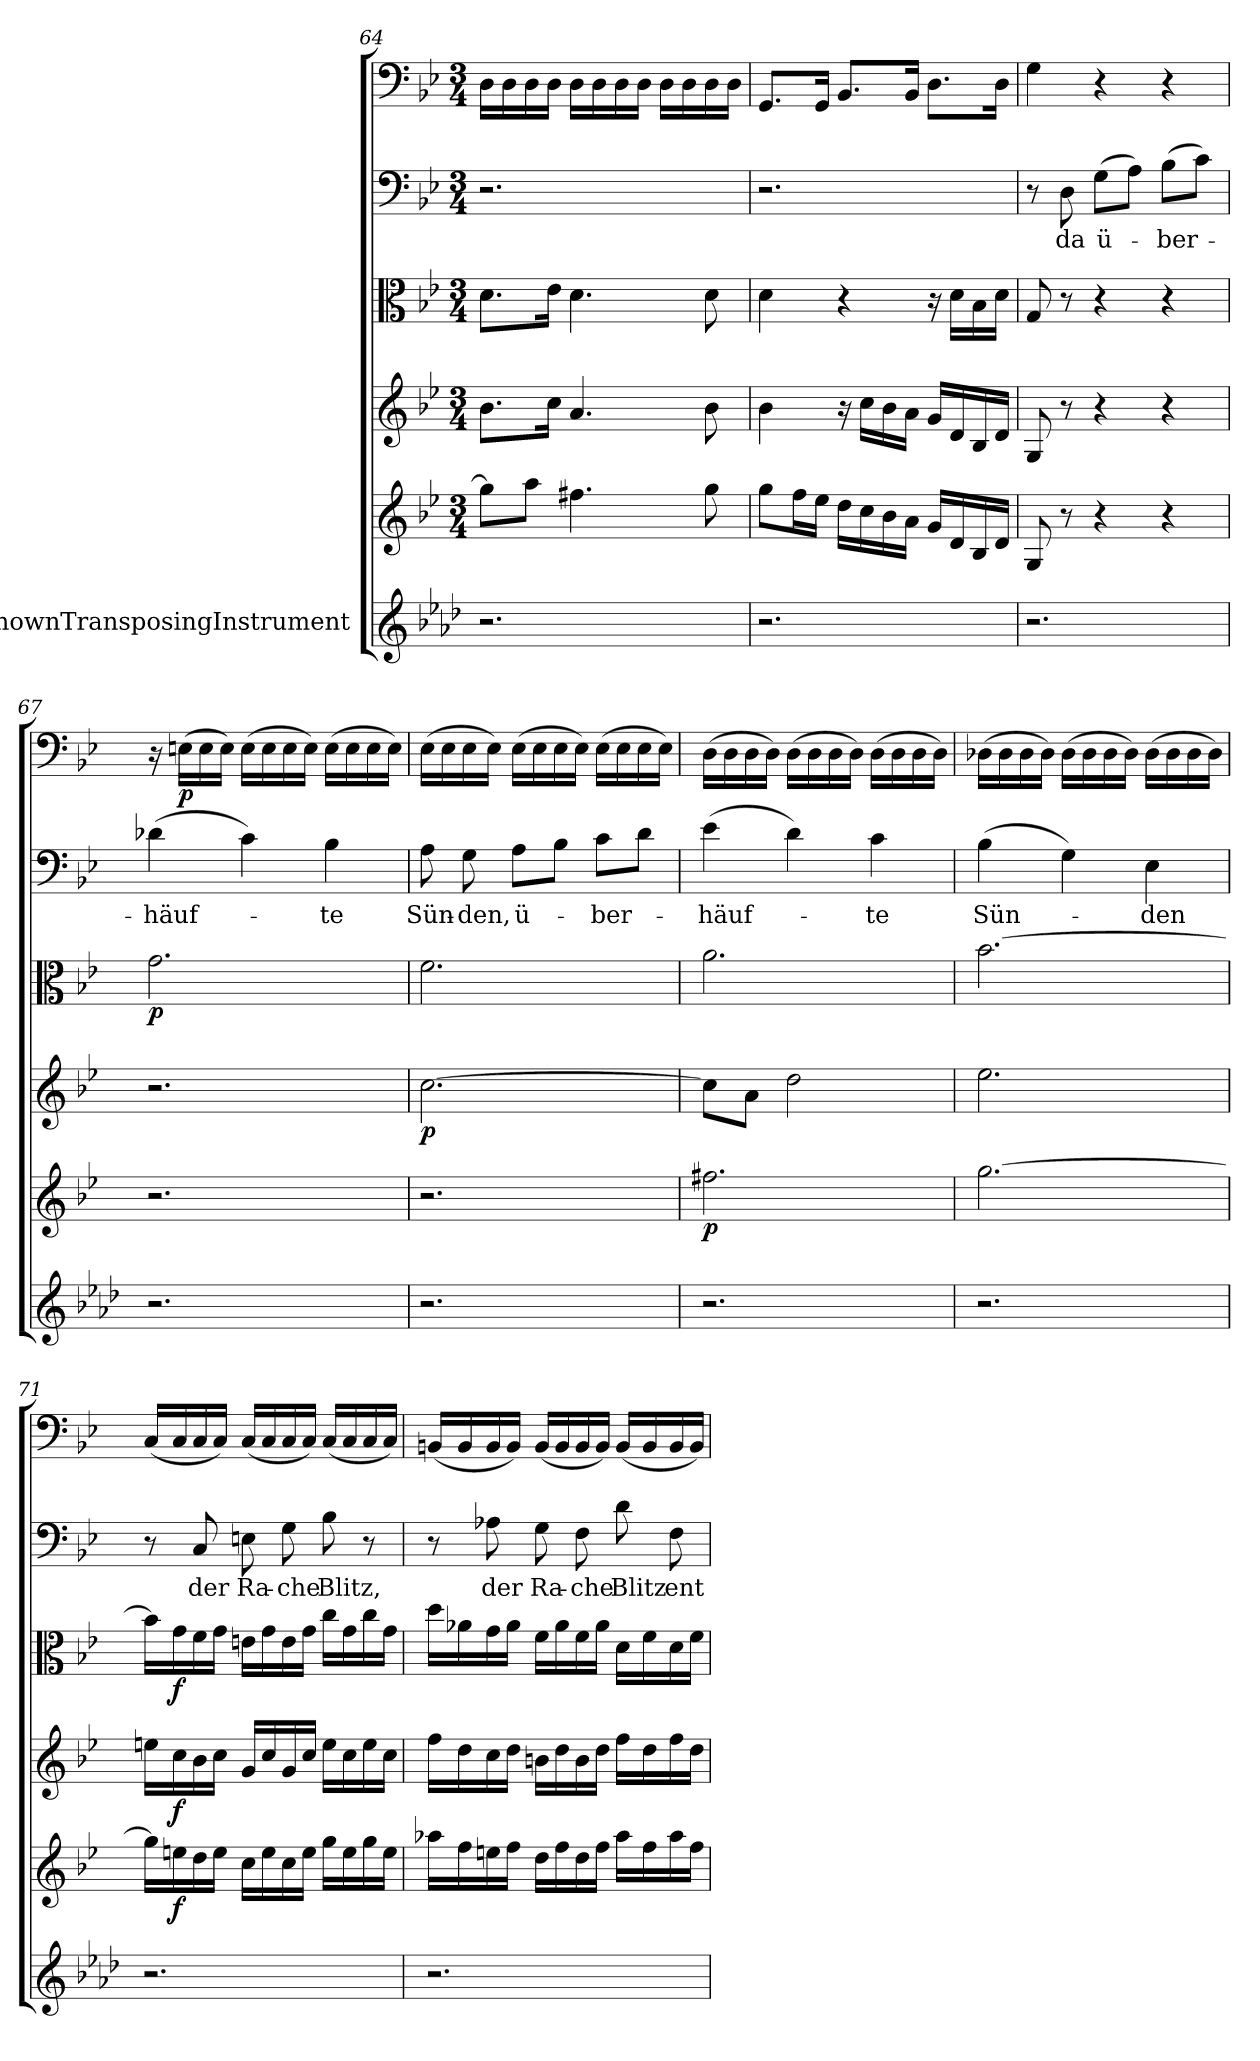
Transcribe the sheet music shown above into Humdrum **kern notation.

**kern	**kern	**dynam	**kern	**dynam	**kern	**dynam	**kern	**text	**kern	**dynam
*part6	*part5	*part5	*part4	*part4	*part3	*part3	*part2	*part2	*part1	*part1
*staff6	*staff5	*staff5	*staff4	*staff4	*staff3	*staff3	*staff2	*staff2	*staff1	*staff1
*I"UnknownTransposingInstrument	*	*	*	*	*	*	*	*	*	*
*clefG2	*clefG2	*	*clefG2	*	*clefC3	*	*clefF4	*	*clefF4	*
*ITrd-1c-2	*	*	*	*	*	*	*	*	*	*
*k[b-e-]	*k[b-e-]	*	*k[b-e-]	*	*k[b-e-]	*	*k[b-e-]	*	*k[b-e-]	*
*	*M3/4	*	*M3/4	*	*M3/4	*	*M3/4	*	*M3/4	*
=64	=64	=64	=64	=64	=64	=64	=64	=64	=64	=64
2.r	8gg\L]	.	8.b-\L	.	8.d\L	.	2.r	.	16D\LL	.
.	.	.	.	.	.	.	.	.	16D\	.
.	8aa\J	.	.	.	.	.	.	.	16D\	.
.	.	.	16cc\Jk	.	16e-\Jk	.	.	.	16D\JJ	.
.	4.ff#X\	.	4.a/	.	4.d\	.	.	.	16D\LL	.
.	.	.	.	.	.	.	.	.	16D\	.
.	.	.	.	.	.	.	.	.	16D\	.
.	.	.	.	.	.	.	.	.	16D\JJ	.
.	.	.	.	.	.	.	.	.	16D\LL	.
.	.	.	.	.	.	.	.	.	16D\	.
.	8gg\	.	8b-\	.	8d\	.	.	.	16D\	.
.	.	.	.	.	.	.	.	.	16D\JJ	.
=65	=65	=65	=65	=65	=65	=65	=65	=65	=65	=65
2.r	8gg\L	.	4b-\	.	4d\	.	2.r	.	8.GG/L	.
.	16ff\L	.	.	.	.	.	.	.	.	.
.	16ee-\JJ	.	.	.	.	.	.	.	16GG/Jk	.
.	16dd\LL	.	16r	.	4r	.	.	.	8.BB-/L	.
.	16cc\	.	16cc\LL	.	.	.	.	.	.	.
.	16b-\	.	16b-\	.	.	.	.	.	.	.
.	16a\JJ	.	16a\JJ	.	.	.	.	.	16BB-/Jk	.
.	16g/LL	.	16g/LL	.	16r	.	.	.	8.D\L	.
.	16d/	.	16d/	.	16d\LL	.	.	.	.	.
.	16B-/	.	16B-/	.	16B-\	.	.	.	.	.
.	16d/JJ	.	16d/JJ	.	16d\JJ	.	.	.	16D\Jk	.
=66	=66	=66	=66	=66	=66	=66	=66	=66	=66	=66
2.r	8G/	.	8G/	.	8G/	.	8r	.	4G\	.
.	8r	.	8r	.	8r	.	8D\	da	.	.
.	4r	.	4r	.	4r	.	(8G\L	ü-	4r	.
.	.	.	.	.	.	.	8A\J)	.	.	.
.	4r	.	4r	.	4r	.	(8B-\L	-ber-	4r	.
.	.	.	.	.	.	.	8c\J)	.	.	.
=67	=67	=67	=67	=67	=67	=67	=67	=67	=67	=67
2.r	2.r	.	2.r	.	2.g\	p	(4d-X\	-häuf-	16r	.
.	.	.	.	.	.	.	.	.	(16En\LL	p
.	.	.	.	.	.	.	.	.	16E\	.
.	.	.	.	.	.	.	.	.	16E\JJ)	.
.	.	.	.	.	.	.	4c\)	.	(16E\LL	.
.	.	.	.	.	.	.	.	.	16E\	.
.	.	.	.	.	.	.	.	.	16E\	.
.	.	.	.	.	.	.	.	.	16E\JJ)	.
.	.	.	.	.	.	.	4B-\	-te	(16E\LL	.
.	.	.	.	.	.	.	.	.	16E\	.
.	.	.	.	.	.	.	.	.	16E\	.
.	.	.	.	.	.	.	.	.	16E\JJ)	.
=68	=68	=68	=68	=68	=68	=68	=68	=68	=68	=68
2.r	2.r	.	[2.cc\	p	2.f\	.	8A\	Sün-	(16E-\LL	.
.	.	.	.	.	.	.	.	.	16E-\	.
.	.	.	.	.	.	.	8G\	-den,	16E-\	.
.	.	.	.	.	.	.	.	.	16E-\JJ)	.
.	.	.	.	.	.	.	8A\L	ü-	(16E-\LL	.
.	.	.	.	.	.	.	.	.	16E-\	.
.	.	.	.	.	.	.	8B-\J	.	16E-\	.
.	.	.	.	.	.	.	.	.	16E-\JJ)	.
.	.	.	.	.	.	.	8c\L	-ber-	(16E-\LL	.
.	.	.	.	.	.	.	.	.	16E-\	.
.	.	.	.	.	.	.	8d\J	.	16E-\	.
.	.	.	.	.	.	.	.	.	16E-\JJ)	.
=69	=69	=69	=69	=69	=69	=69	=69	=69	=69	=69
2.r	2.ff#X\	p	8cc\L]	.	2.a\	.	(4e-\	-häuf-	(16D\LL	.
.	.	.	.	.	.	.	.	.	16D\	.
.	.	.	8a\J	.	.	.	.	.	16D\	.
.	.	.	.	.	.	.	.	.	16D\JJ)	.
.	.	.	2dd\	.	.	.	4d\)	.	(16D\LL	.
.	.	.	.	.	.	.	.	.	16D\	.
.	.	.	.	.	.	.	.	.	16D\	.
.	.	.	.	.	.	.	.	.	16D\JJ)	.
.	.	.	.	.	.	.	4c\	-te	(16D\LL	.
.	.	.	.	.	.	.	.	.	16D\	.
.	.	.	.	.	.	.	.	.	16D\	.
.	.	.	.	.	.	.	.	.	16D\JJ)	.
=70	=70	=70	=70	=70	=70	=70	=70	=70	=70	=70
2.r	[2.gg\	.	2.ee-\	.	[2.b-\	.	(4B-\	Sün-	(16D-X\LL	.
.	.	.	.	.	.	.	.	.	16D-\	.
.	.	.	.	.	.	.	.	.	16D-\	.
.	.	.	.	.	.	.	.	.	16D-\JJ)	.
.	.	.	.	.	.	.	4G\)	.	(16D-\LL	.
.	.	.	.	.	.	.	.	.	16D-\	.
.	.	.	.	.	.	.	.	.	16D-\	.
.	.	.	.	.	.	.	.	.	16D-\JJ)	.
.	.	.	.	.	.	.	4E-\	-den	(16D-\LL	.
.	.	.	.	.	.	.	.	.	16D-\	.
.	.	.	.	.	.	.	.	.	16D-\	.
.	.	.	.	.	.	.	.	.	16D-\JJ)	.
=71	=71	=71	=71	=71	=71	=71	=71	=71	=71	=71
2.r	16gg\LL]	.	16een\LL	.	16b-\LL]	.	8r	.	(16C/LL	.
.	16een\	f	16cc\	f	16g\	f	.	.	16C/	.
.	16dd\	.	16b-\	.	16f\	.	8C/	der	16C/	.
.	16ee\JJ	.	16cc\JJ	.	16g\JJ	.	.	.	16C/JJ)	.
.	16cc\LL	.	16g/LL	.	16en\LL	.	8En\	Ra-	(16C/LL	.
.	16ee\	.	16cc/	.	16g\	.	.	.	16C/	.
.	16cc\	.	16g/	.	16e\	.	8G\	-che	16C/	.
.	16ee\JJ	.	16cc/JJ	.	16g\JJ	.	.	.	16C/JJ)	.
.	16gg\LL	.	16ee\LL	.	16cc\LL	.	8B-\	Blitz,	(16C/LL	.
.	16ee\	.	16cc\	.	16g\	.	.	.	16C/	.
.	16gg\	.	16ee\	.	16cc\	.	8r	.	16C/	.
.	16ee\JJ	.	16cc\JJ	.	16g\JJ	.	.	.	16C/JJ)	.
=72	=72	=72	=72	=72	=72	=72	=72	=72	=72	=72
2.r	16aa-X\LL	.	16ff\LL	.	16dd\LL	.	8r	.	(16BBn/LL	.
.	16ff\	.	16dd\	.	16a-X\	.	.	.	16BB/	.
.	16een\	.	16cc\	.	16g\	.	8A-X\	der	16BB/	.
.	16ff\JJ	.	16dd\JJ	.	16a-\JJ	.	.	.	16BB/JJ)	.
.	16dd\LL	.	16bn\LL	.	16f\LL	.	8G\	Ra-	(16BB/LL	.
.	16ff\	.	16dd\	.	16a-\	.	.	.	16BB/	.
.	16dd\	.	16b\	.	16f\	.	8F\	-che	16BB/	.
.	16ff\JJ	.	16dd\JJ	.	16a-\JJ	.	.	.	16BB/JJ)	.
.	16aa-\LL	.	16ff\LL	.	16d\LL	.	8d\	Blitz	(16BB/LL	.
.	16ff\	.	16dd\	.	16f\	.	.	.	16BB/	.
.	16aa-\	.	16ff\	.	16d\	.	8F\	ent-	16BB/	.
.	16ff\JJ	.	16dd\JJ	.	16f\JJ	.	.	.	16BB/JJ)	.
=	=	=	=	=	=	=	=	=	=	=
*-	*-	*-	*-	*-	*-	*-	*-	*-	*-	*-
